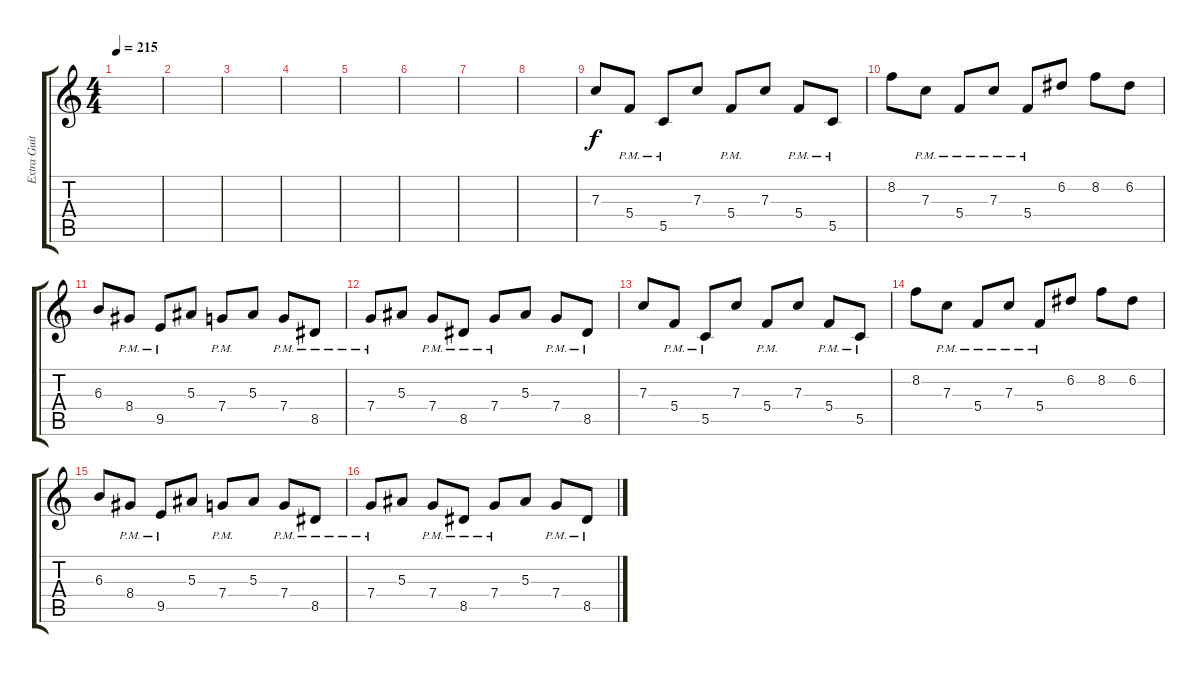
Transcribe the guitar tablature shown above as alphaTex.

\track ("Extra Guitar" "Extra Guit") {instrument distortionguitar}
\staff {score tabs}
\tuning (D4 A3 F3 C3 G2 D2) {hide}
\ts (4 4)
\tempo 215
\clef g2
\ks c
|
|
|
|
|
|
|
|
7.3.8 5.4{pm}.8 5.5{pm}.8 7.3.8 5.4{pm}.8 7.3.8 5.4{pm}.8 5.5{pm}.8 |
8.2.8 7.3{pm}.8 5.4{pm}.8 7.3{pm}.8 5.4{pm}.8 6.2.8 8.2.8 6.2.8 |
6.3.8 8.4{pm}.8 9.5{pm}.8 5.3.8 7.4{pm}.8 5.3.8 7.4{pm}.8 8.5{pm}.8 |
7.4{pm}.8 5.3.8 7.4{pm}.8 8.5{pm}.8 7.4{pm}.8 5.3.8 7.4{pm}.8 8.5{pm}.8 |
7.3.8 5.4{pm}.8 5.5{pm}.8 7.3.8 5.4{pm}.8 7.3.8 5.4{pm}.8 5.5{pm}.8 |
8.2.8 7.3{pm}.8 5.4{pm}.8 7.3{pm}.8 5.4{pm}.8 6.2.8 8.2.8 6.2.8 |
6.3.8 8.4{pm}.8 9.5{pm}.8 5.3.8 7.4{pm}.8 5.3.8 7.4{pm}.8 8.5{pm}.8 |
7.4{pm}.8 5.3.8 7.4{pm}.8 8.5{pm}.8 7.4{pm}.8 5.3.8 7.4{pm}.8 8.5{pm}.8
